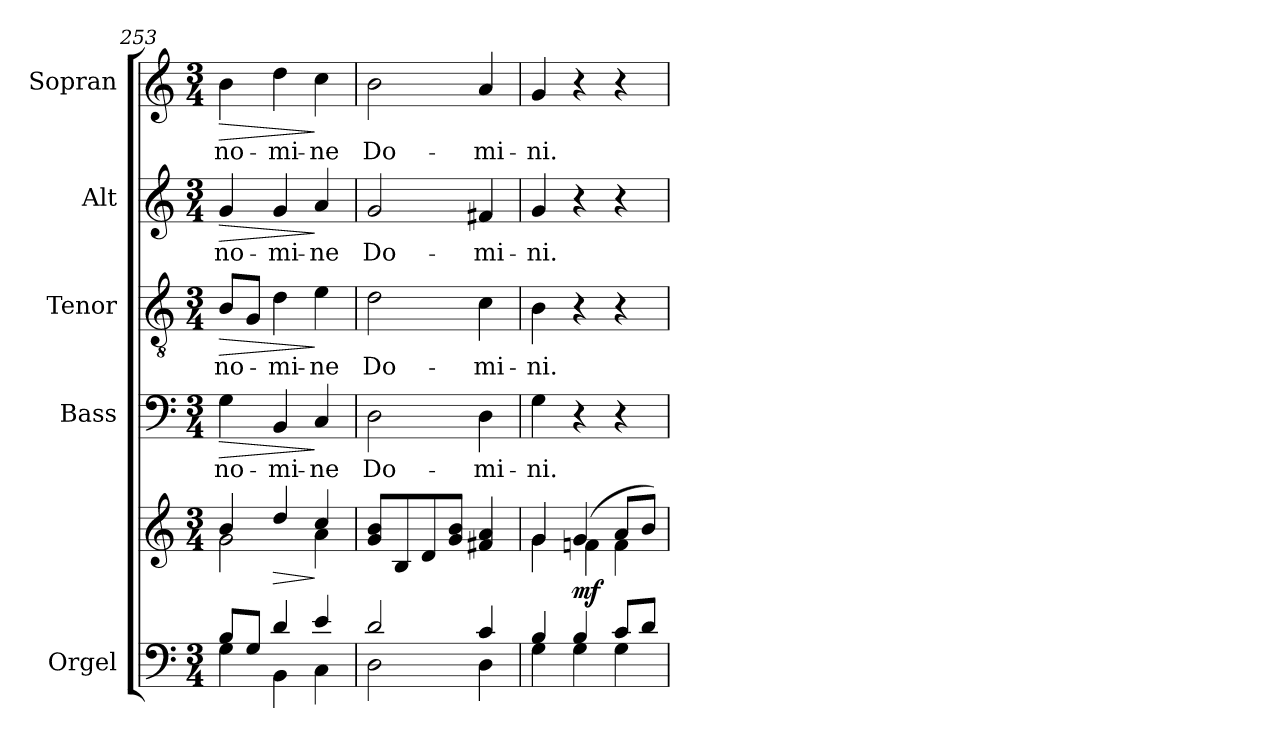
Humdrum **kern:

**kern	**kern	**dynam	**kern	**text	**dynam	**kern	**text	**dynam	**kern	**text	**dynam	**kern	**text	**dynam
*part5	*part5	*part5	*part4	*part4	*part4	*part3	*part3	*part3	*part2	*part2	*part2	*part1	*part1	*part1
*staff6	*staff5	*staff5/6	*staff4	*staff4	*staff4	*staff3	*staff3	*staff3	*staff2	*staff2	*staff2	*staff1	*staff1	*staff1
*I"Orgel	*	*	*I"Bass	*	*	*I"Tenor	*	*	*I"Alt	*	*	*I"Sopran	*	*
*I'Org.	*	*	*I'B.	*	*	*I'T.	*	*	*I'A.	*	*	*I'S.	*	*
*clefF4	*clefG2	*	*clefF4	*	*	*clefGv2	*	*	*clefG2	*	*	*clefG2	*	*
*k[]	*k[]	*	*k[]	*	*	*k[]	*	*	*k[]	*	*	*k[]	*	*
*C:	*C:	*	*C:	*	*	*C:	*	*	*C:	*	*	*C:	*	*
*M3/4	*M3/4	*	*M3/4	*	*	*M3/4	*	*	*M3/4	*	*	*M3/4	*	*
=253	=253	=253	=253	=253	=253	=253	=253	=253	=253	=253	=253	=253	=253	=253
*^	*^	*	*	*	*	*	*	*	*	*	*	*	*	*
!	!	!	!	!	!	!LO:LY:b	!LO:HP:b	!	!LO:LY:b	!LO:HP:b	!	!LO:LY:b	!LO:HP:b	!	!LO:LY:b	!LO:HP:b
8B/L	4G\	4b/	2g\	.	4G\	no-	>	8B/L	no-	>	4g/	no-	>	4b\	no-	>
8G/J	.	.	.	.	.	.	.	8G/J	.	.	.	.	.	.	.	.
!	!	!	!	!LO:HP:b	!	!LO:LY:b	!	!	!LO:LY:b	!	!	!LO:LY:b	!	!	!LO:LY:b	!
4d/	4BB\	4dd/	.	>	4BB/	-mi-	.	4d\	-mi-	.	4g/	-mi-	.	4dd\	-mi-	.
!	!	!	!	!	!	!LO:LY:b	!	!	!LO:LY:b	!	!	!LO:LY:b	!	!	!LO:LY:b	!
4e/	4C\	4cc/	4a\	]	4C/	-ne	]	4e\	-ne	]	4a/	-ne	]	4cc\	-ne	]
=254	=254	=254	=254	=254	=254	=254	=254	=254	=254	=254	=254	=254	=254	=254	=254	=254
!	!	!	!	!	!	!LO:LY:b	!	!	!LO:LY:b	!	!	!LO:LY:b	!	!	!LO:LY:b	!
*	*	*v	*v	*	*	*	*	*	*	*	*	*	*	*	*	*
2d/	2D\	8g/ 8b/L	.	2D\	Do-	.	2d\	Do-	.	2g/	Do-	.	2b\	Do-	.
.	.	8B/	.	.	.	.	.	.	.	.	.	.	.	.	.
.	.	8d/	.	.	.	.	.	.	.	.	.	.	.	.	.
.	.	8g/ 8b/J	.	.	.	.	.	.	.	.	.	.	.	.	.
!	!	!	!	!	!LO:LY:b	!	!	!LO:LY:b	!	!	!LO:LY:b	!	!	!LO:LY:b	!
4c/	4D\	4f#X/ 4a/	.	4D\	-mi-	.	4c\	-mi-	.	4f#X/	-mi-	.	4a/	-mi-	.
=255	=255	=255	=255	=255	=255	=255	=255	=255	=255	=255	=255	=255	=255	=255	=255
*	*	*^	*	*	*	*	*	*	*	*	*	*	*	*	*
!	!	!	!	!	!	!LO:LY:b	!	!	!LO:LY:b	!	!	!LO:LY:b	!	!	!LO:LY:b	!
4B/	4G\	4g/	4g\	.	4G\	-ni.	.	4B\	-ni.	.	4g/	-ni.	.	4g/	-ni.	.
!	!	!	!	!LO:DY:b	!	!	!	!	!	!	!	!	!	!	!	!
4B/	4G\	(4g/	4fn\	mf	4r	.	.	4r	.	.	4r	.	.	4r	.	.
8c/L	4G\	8a/L	4f\	.	4r	.	.	4r	.	.	4r	.	.	4r	.	.
8d/J	.	8b/J)	.	.	.	.	.	.	.	.	.	.	.	.	.	.
*v	*v	*	*	*	*	*	*	*	*	*	*	*	*	*	*	*
*	*v	*v	*	*	*	*	*	*	*	*	*	*	*	*	*
=	=	=	=	=	=	=	=	=	=	=	=	=	=	=
*-	*-	*-	*-	*-	*-	*-	*-	*-	*-	*-	*-	*-	*-	*-
